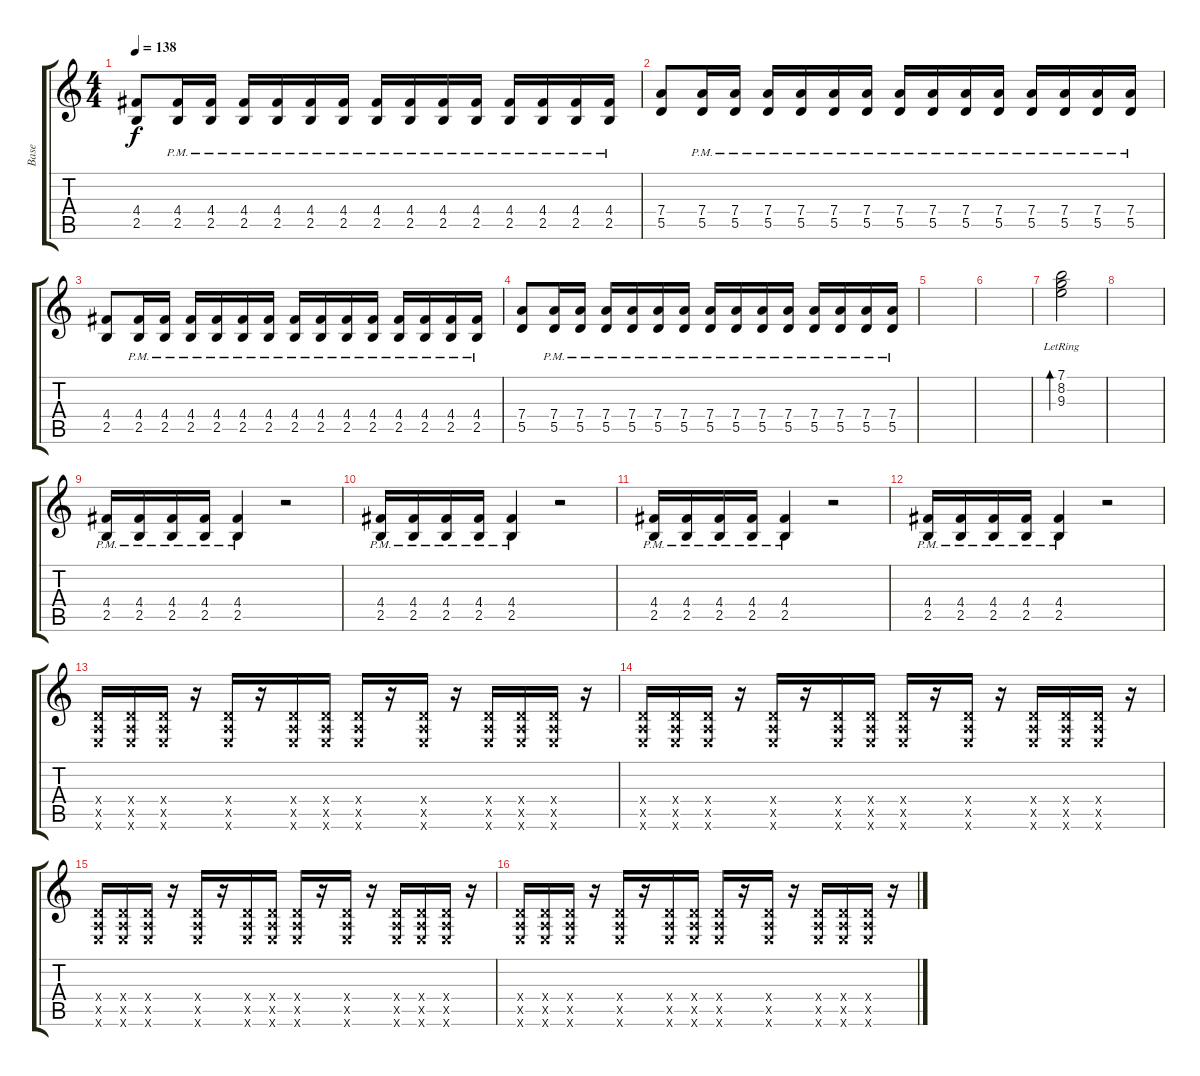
\track ("Base" "Base") {instrument distortionguitar}
\staff {score tabs}
\tuning (E4 B3 G3 D3 A2 E2) {hide}
\ts (4 4)
\tempo 138
\clef g2
\ks c
(4.4 2.5).8{dy f} (4.4 2.5{pm}).16 (4.4 2.5{pm}).16 (4.4 2.5{pm}).16 (4.4 2.5{pm}).16 (4.4 2.5{pm}).16 (4.4 2.5{pm}).16 (4.4 2.5{pm}).16 (4.4 2.5{pm}).16 (4.4 2.5{pm}).16 (4.4 2.5{pm}).16 (4.4 2.5{pm}).16 (4.4 2.5{pm}).16 (4.4 2.5{pm}).16 (4.4 2.5{pm}).16 |
(7.4 5.5).8 (7.4{pm} 5.5{pm}).16 (7.4{pm} 5.5{pm}).16 (7.4{pm} 5.5{pm}).16 (7.4{pm} 5.5{pm}).16 (7.4{pm} 5.5{pm}).16 (7.4{pm} 5.5{pm}).16 (7.4{pm} 5.5{pm}).16 (7.4{pm} 5.5{pm}).16 (7.4{pm} 5.5{pm}).16 (7.4{pm} 5.5{pm}).16 (7.4{pm} 5.5{pm}).16 (7.4{pm} 5.5{pm}).16 (7.4{pm} 5.5{pm}).16 (7.4{pm} 5.5{pm}).16 |
(4.4 2.5).8 (4.4 2.5{pm}).16 (4.4 2.5{pm}).16 (4.4 2.5{pm}).16 (4.4 2.5{pm}).16 (4.4 2.5{pm}).16 (4.4 2.5{pm}).16 (4.4 2.5{pm}).16 (4.4 2.5{pm}).16 (4.4 2.5{pm}).16 (4.4 2.5{pm}).16 (4.4 2.5{pm}).16 (4.4 2.5{pm}).16 (4.4 2.5{pm}).16 (4.4 2.5{pm}).16 |
(7.4 5.5).8 (7.4{pm} 5.5{pm}).16 (7.4{pm} 5.5{pm}).16 (7.4{pm} 5.5{pm}).16 (7.4{pm} 5.5{pm}).16 (7.4{pm} 5.5{pm}).16 (7.4{pm} 5.5{pm}).16 (7.4{pm} 5.5{pm}).16 (7.4{pm} 5.5{pm}).16 (7.4{pm} 5.5{pm}).16 (7.4{pm} 5.5{pm}).16 (7.4{pm} 5.5{pm}).16 (7.4{pm} 5.5{pm}).16 (7.4{pm} 5.5{pm}).16 (7.4{pm} 5.5{pm}).16 |
|
|
(7.1{lr} 8.2{lr} 9.3{lr}).2{bd 480 instrument electricguitarclean} |
|
(4.4{pm} 2.5{pm}).16{instrument distortionguitar} (4.4{pm} 2.5{pm}).16 (4.4{pm} 2.5{pm}).16 (4.4{pm} 2.5{pm}).16 (4.4{pm} 2.5).4 r.2 |
(4.4{pm} 2.5{pm}).16 (4.4{pm} 2.5{pm}).16 (4.4{pm} 2.5{pm}).16 (4.4{pm} 2.5{pm}).16 (4.4{pm} 2.5).4 r.2 |
(4.4{pm} 2.5{pm}).16 (4.4{pm} 2.5{pm}).16 (4.4{pm} 2.5{pm}).16 (4.4{pm} 2.5{pm}).16 (4.4{pm} 2.5).4 r.2 |
(4.4{pm} 2.5{pm}).16 (4.4{pm} 2.5{pm}).16 (4.4{pm} 2.5{pm}).16 (4.4{pm} 2.5{pm}).16 (4.4{pm} 2.5).4 r.2 |
(0.4{x} 0.5{x} 0.6{x}).16{volume 6} (0.4{x} 0.5{x} 0.6{x}).16 (0.4{x} 0.5{x} 0.6{x}).16 r.16 (0.4{x} 0.5{x} 0.6{x}).16 r.16 (0.4{x} 0.5{x} 0.6{x}).16 (0.4{x} 0.5{x} 0.6{x}).16 (0.4{x} 0.5{x} 0.6{x}).16 r.16 (0.4{x} 0.5{x} 0.6{x}).16 r.16 (0.4{x} 0.5{x} 0.6{x}).16 (0.4{x} 0.5{x} 0.6{x}).16 (0.4{x} 0.5{x} 0.6{x}).16 r.16 |
(0.4{x} 0.5{x} 0.6{x}).16 (0.4{x} 0.5{x} 0.6{x}).16 (0.4{x} 0.5{x} 0.6{x}).16 r.16 (0.4{x} 0.5{x} 0.6{x}).16 r.16 (0.4{x} 0.5{x} 0.6{x}).16 (0.4{x} 0.5{x} 0.6{x}).16 (0.4{x} 0.5{x} 0.6{x}).16 r.16 (0.4{x} 0.5{x} 0.6{x}).16 r.16 (0.4{x} 0.5{x} 0.6{x}).16 (0.4{x} 0.5{x} 0.6{x}).16 (0.4{x} 0.5{x} 0.6{x}).16 r.16 |
(0.4{x} 0.5{x} 0.6{x}).16 (0.4{x} 0.5{x} 0.6{x}).16 (0.4{x} 0.5{x} 0.6{x}).16 r.16 (0.4{x} 0.5{x} 0.6{x}).16 r.16 (0.4{x} 0.5{x} 0.6{x}).16 (0.4{x} 0.5{x} 0.6{x}).16 (0.4{x} 0.5{x} 0.6{x}).16 r.16 (0.4{x} 0.5{x} 0.6{x}).16 r.16 (0.4{x} 0.5{x} 0.6{x}).16 (0.4{x} 0.5{x} 0.6{x}).16 (0.4{x} 0.5{x} 0.6{x}).16 r.16 |
(0.4{x} 0.5{x} 0.6{x}).16 (0.4{x} 0.5{x} 0.6{x}).16 (0.4{x} 0.5{x} 0.6{x}).16 r.16 (0.4{x} 0.5{x} 0.6{x}).16 r.16 (0.4{x} 0.5{x} 0.6{x}).16 (0.4{x} 0.5{x} 0.6{x}).16 (0.4{x} 0.5{x} 0.6{x}).16 r.16 (0.4{x} 0.5{x} 0.6{x}).16 r.16 (0.4{x} 0.5{x} 0.6{x}).16 (0.4{x} 0.5{x} 0.6{x}).16 (0.4{x} 0.5{x} 0.6{x}).16 r.16
